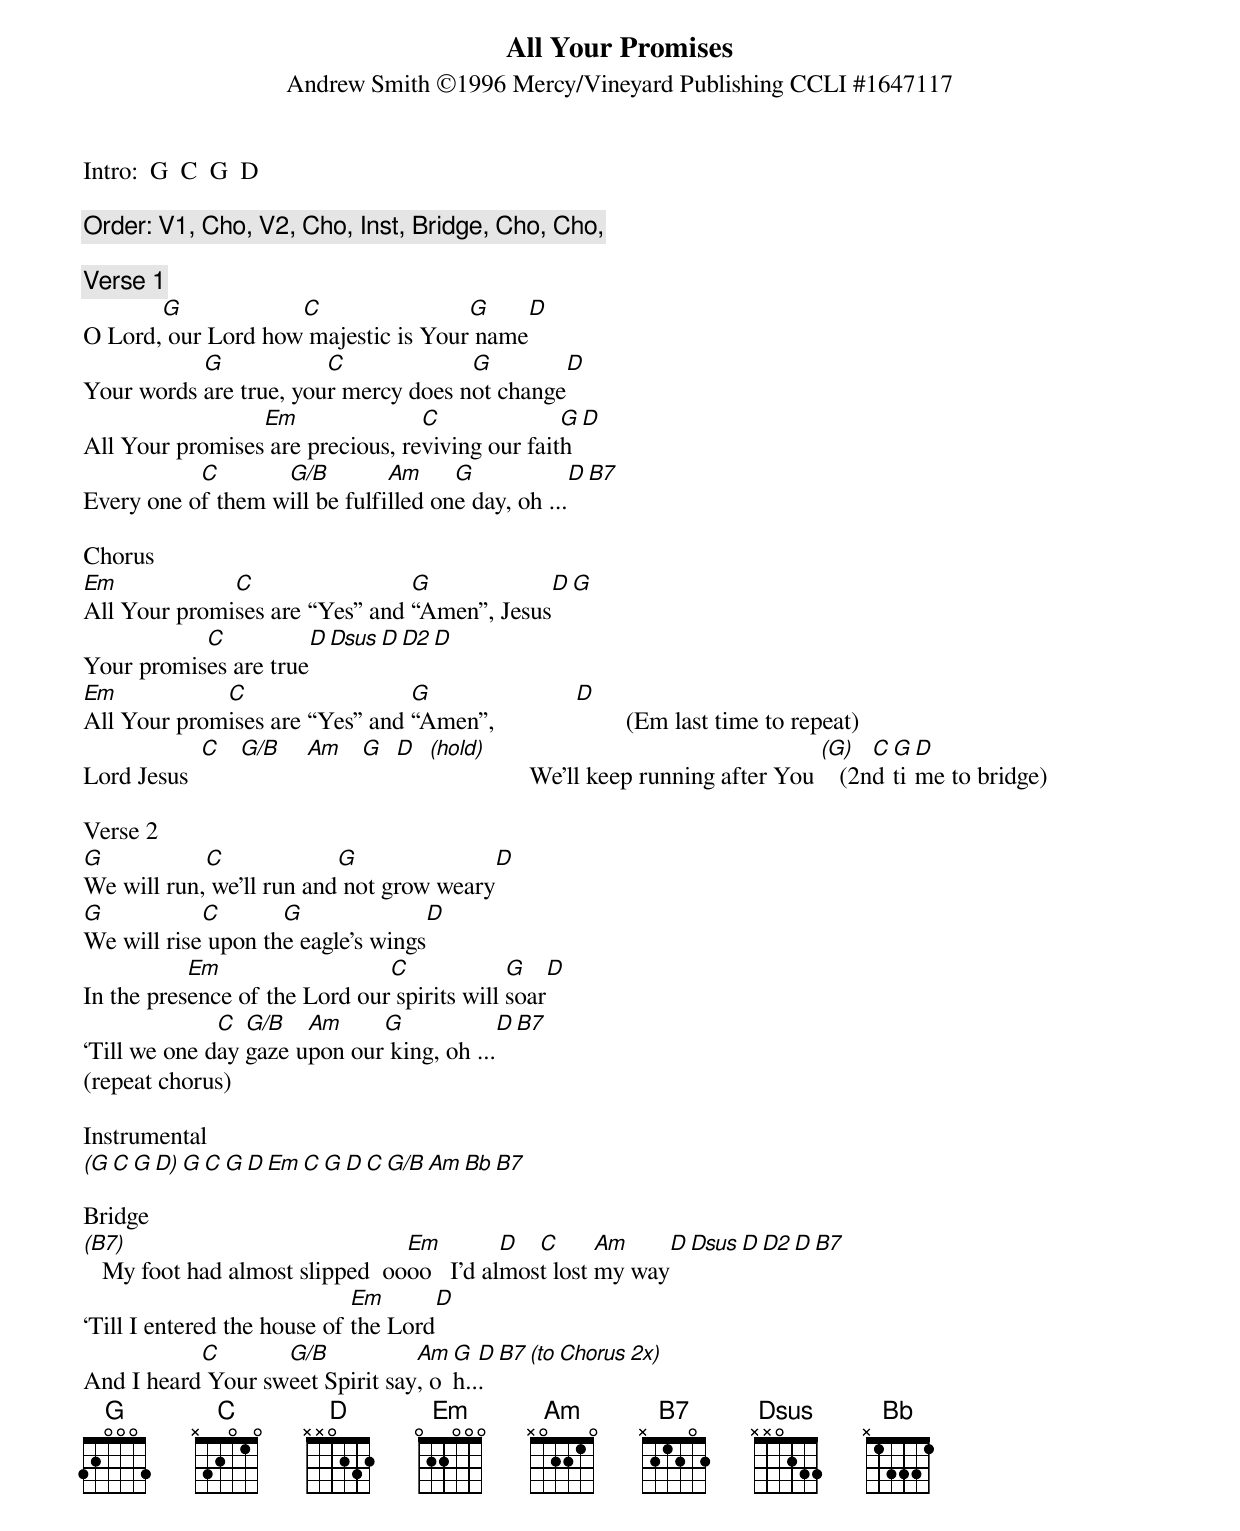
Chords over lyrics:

All Your Promises
Andrew Smith ©1996 Mercy/Vineyard Publishing CCLI #1647117
Intro:  G  C  G  D

Order: V1, Cho, V2, Cho, Inst, Bridge, Cho, Cho,

Verse 1
       G            C                G                    D
O Lord, our Lord how majestic is Your name
           G            C             G                        D
Your words are true, your mercy does not change
                 Em               C              G               D
All Your promises are precious, reviving our faith
           C       G/B         Am     G             D    B7
Every one of them will be fulfilled one day, oh ...

Chorus
Em            C                 G                  D            G
All Your promises are “Yes” and “Amen”, Jesus
           C                 D     Dsus D D2 D
Your promises are true
Em           C                  G                   D
All Your promises are “Yes” and “Amen”,                     (Em last time to repeat)
            C  G/B Am G D (hold)                                       (G)   C G D
Lord Jesus                                We’ll keep running after You    (2nd time to bridge)

Verse 2
G           C             G                          D
We will run, we’ll run and not grow weary
G           C       G                     D
We will rise upon the eagle’s wings
           Em                  C             G              D
In the presence of the Lord our spirits will soar
              C  G/B   Am     G             D    B7
‘Till we one day gaze upon our king, oh ...
(repeat chorus)

Instrumental
(G C G D) G C G D Em C G D C G/B Am Bb B7

Bridge
(B7)                             Em         D  C      Am                   D    Dsus D D2 D  B7
   My foot had almost slipped  oooo   I’d almost lost my way
                             Em                  D
‘Till I entered the house of the Lord
           C       G/B           Am G  D   B7            (to Chorus 2x)
And I heard Your sweet Spirit say, oh...
